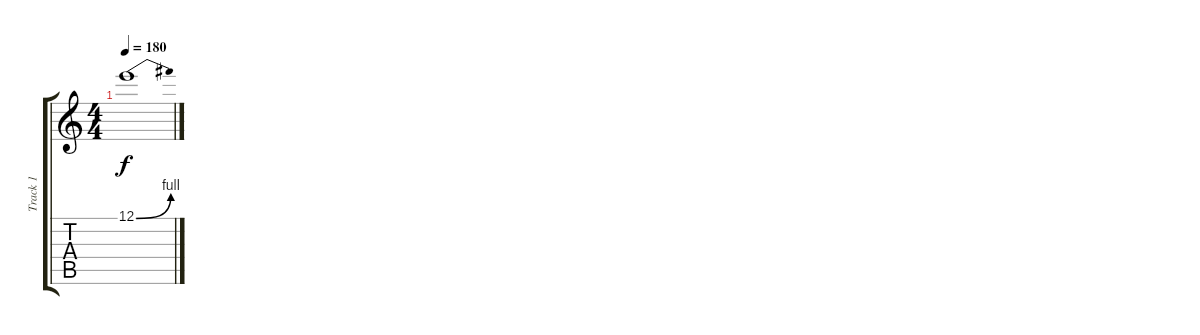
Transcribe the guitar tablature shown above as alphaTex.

\track ("Track 1" "Track 1") {instrument overdrivenguitar}
\staff {score tabs}
\tuning (E4 B3 G3 D3 A2 E2) {hide}
\ts (4 4)
\tempo 180
\clef g2
\ks c
12.1{be (bend 0 0 60 4)}.1{dy f}
